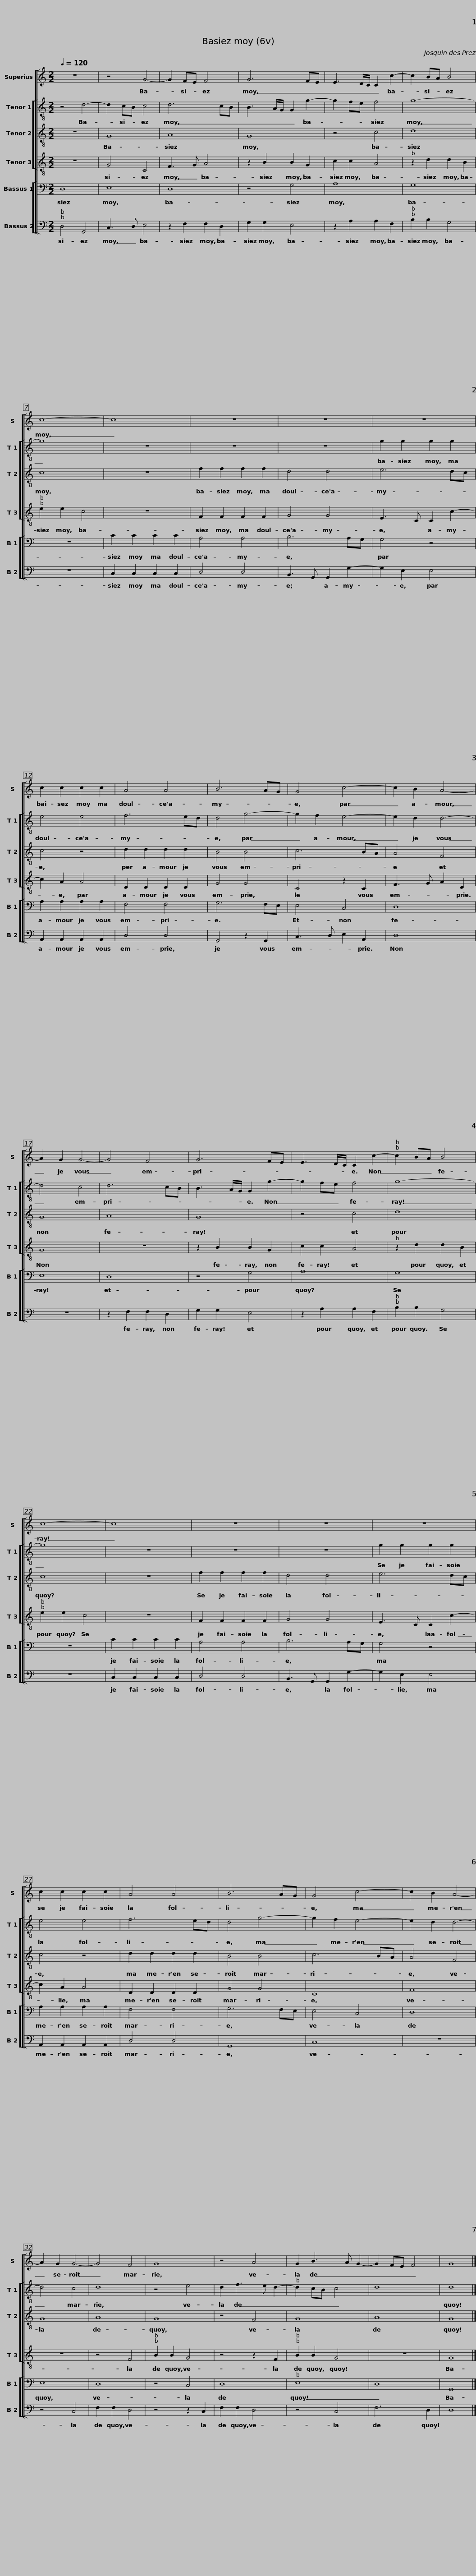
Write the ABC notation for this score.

X:1
%%score [ 1 [ 2 3 4 ] [ 5 6 ] ]
L:1/8
Q:1/4=120
M:2/2
I:linebreak $
K:C
V:1 treble
V:2 treble-8
V:3 treble-8
V:4 treble-8
V:5 bass
V:6 bass
V:1
 z8 | z4 G4- | G2 FE F4 | G6 FE | E3 D/C/ C2 c2- |$ %5
 c2 BA B4 | c8- | c8 | z8 | z8 |$ %10
 z8 |$ c2 c2 c2 c2 | A4 A4 | B6 AG | G4 c4- | %15
 c2 B2 A4- |$ A2 G2 G4- | G4 F4 | G6 FE | E3 D/C/ C2 c2- | %20
 c2 BA B4 |$ c8- | c8 | z8 | z8 | %25
 z8 |$ c2 c2 c2 c2 | A4 A4 | B6 AG | G4 c4- | %30
 c2 B2 A4- | A2 G2 G4- |$ G4 F4 | G8 | z4 A4 | %35
 G2 B3 A G2- | G2 FE F4 | G8 |] %38
V:2
 z4 d4- | d2 cB c4 | d6 cB | B3 A/G/ G2 g2- | g2 fe f4 |$ %5
 g8- | g8 | z8 | z8 | z8 |$ %10
 g2 g2 g2 g2 |$ e4 e4 | f6 ed | d4 g4- | g2 f2 e4- | %15
 e2 d2 d4- |$ d4 c4 | d6 cB | B3 A/G/ G2 g2- | g2 fe f4 | %20
 g8- |$ g8 | z8 | z8 | z8 | %25
 g2 g2 g2 g2 |$ e4 e4 | f6 ed | d4 g4- | g2 f2 e4- | %30
 e2 d2 d4- | d4 c4 |$ d8 | z4 e4 | d2 f3 e d2- | %35
 d2 cB c4 | d8 | d8 |] %38
V:3
 z8 | G8 | A8 | G8 | z4 c4 |$ %5
 d8 | c8 | z8 | f2 f2 f2 f2 | d4 d4 |$ %10
 e6 dc |$ c4 z4 | d2 d2 d2 d2 | B4 B4 | c6 BA | %15
 A4 F4 |$ G8 | A8 | G8 | z4 c4 | %20
 d8 |$ c8 | z8 | f2 f2 f2 f2 | d4 d4 | %25
 e6 dc |$ c4 z4 | d2 d2 d2 d2 | B4 B4 | c6 BA | %30
 A4 F4 | G8 |$ A8 | G8 | z4 F4 | %35
 G8 | A8 | G8 |] %38
V:4
 z8 | G4 C4 | F3 G A4 | z2 B2 B2 G2 | c2 c2 A4 |$ %5
 z2 d2 d2 B2 | e2 e2 c4 | z8 | F2 F2 F2 F2 | G4 G4 |$ %10
 E3 C C2 c2- |$ c2 A2 A4 | D2 D2 D2 D2 | G4 G4 | C4 z2 C2 | %15
 F3 G A2 D2 |$ G8 | z8 | z2 B2 B2 G2 | c2 c2 A4 | %20
 z2 d2 d2 B2 |$ e2 e2 c4 | z8 | F2 F2 F2 F2 | G4 G4 | %25
 E3 C C2 c2- |$ c2 A2 A4 | D2 D2 D2 D2 | G4 G4 | C8 | %30
 F8 | z8 |$ z4 F4 | B2 B2 G4 | z4 z2 F2 | %35
 B2 B2 G4 | z8 | G8 |] %38
V:5
 D,8 | E,8 | D,8 | z4 G,4 | A,8 |$ %5
 G,8 | z8 | C2 C2 C2 C2 | A,4 A,4 | B,6 A,G, |$ %10
 G,4 z4 |$ A,2 A,2 A,2 A,2 | F,4 F,4 | G,6 F,E, | E,4 C,4 | %15
 D,8 |$ E,8 | D,8 | z4 G,4 | A,8 | %20
 G,8 |$ z8 | C2 C2 C2 C2 | A,4 A,4 | B,6 A,G, | %25
 G,4 z4 |$ A,2 A,2 A,2 A,2 | F,4 F,4 | G,6 F,E, | E,4 C,4 | %30
 D,8 | E,8 |$ D,8 | z4 C,4 | D,8 | %35
 E,8 | D,8 | G,,8 |] %38
V:6
 D,4 G,,4 | C,3 D, E,4 | z2 F,2 F,2 D,2 | G,2 G,2 E,4 | z2 A,2 A,2 F,2 |$ %5
 B,2 B,2 G,4 | z8 | C,2 C,2 C,2 C,2 | D,4 D,4 | B,,3 G,, G,,2 G,2- |$ %10
 G,2 E,2 E,4 |$ A,,2 A,,2 A,,2 A,,2 | D,4 D,4 | G,,4 z2 G,,2 | C,3 D, E,2 A,,2 | %15
 D,8 |$ z8 | z2 F,2 F,2 D,2 | G,2 G,2 E,4 | z2 A,2 A,2 F,2 | %20
 B,2 B,2 G,4 |$ z8 | C,2 C,2 C,2 C,2 | D,4 D,4 | B,,3 G,, G,,2 G,2- | %25
 G,2 E,2 E,4 |$ A,,2 A,,2 A,,2 A,,2 | D,4 D,4 | G,,8 | C,8 | %30
 z8 | z4 C,4 |$ F,2 F,2 D,4 | z4 z2 C,2 | F,2 F,2 D,4 | %35
 z4 C,4 | F,6 D,2 | D,8 |] %38
